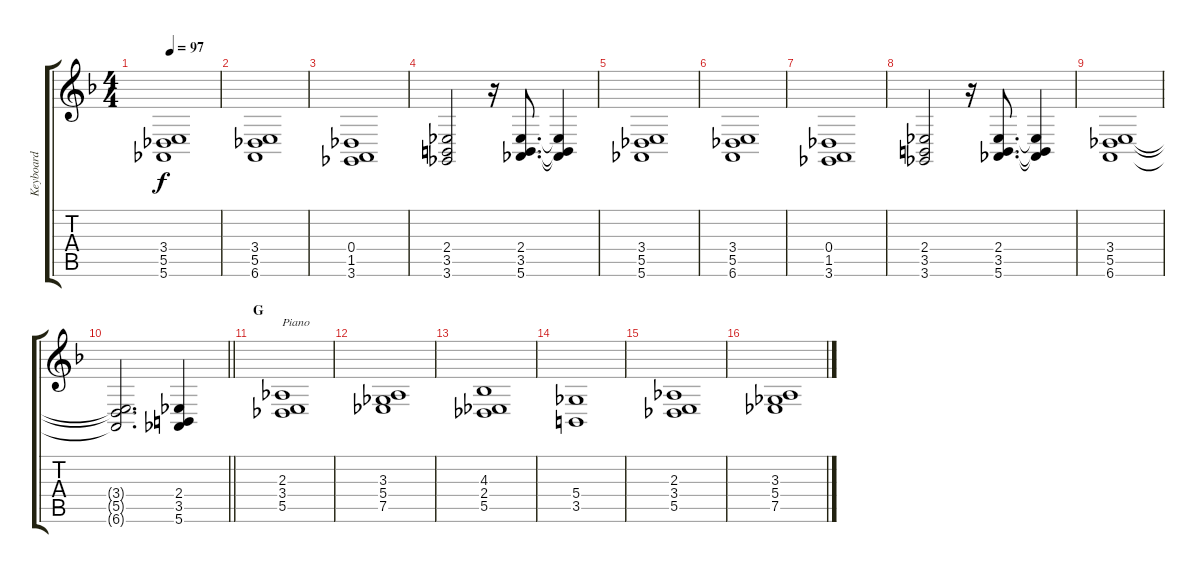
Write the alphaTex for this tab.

\track ("Keyboard" "Keyboard") {mute instrument acousticgrandpiano}
\staff {score tabs}
\tuning (Eb4 Bb3 Gb3 Db3 Ab2 Eb2) {hide}
\ts (4 4)
\tempo 97
\clef g2
\ks dminor
(3.4 5.5 5.6).1{dy f} |
(3.4 5.5 6.6).1 |
(0.4 1.5 3.6).1 |
(2.4 3.5 3.6).2 r.16 (2.4 3.5 5.6).8{d} (2.4{t} 3.5{t} 5.6{t}).4 |
(3.4 5.5 5.6).1 |
(3.4 5.5 6.6).1 |
(0.4 1.5 3.6).1 |
(2.4 3.5 3.6).2 r.16 (2.4 3.5 5.6).8{d} (2.4{t} 3.5{t} 5.6{t}).4 |
(3.4 5.5 6.6).1 |
\barLineRight lightlight
(3.4{t} 5.5{t} 6.6{t}).2{d} (2.4 3.5 5.6).4 |
\section ("" "G")
(2.3 3.4 5.5).1{txt "Piano" instrument acousticgrandpiano} |
(3.3 5.4 7.5).1 |
(4.3 2.4 5.5).1 |
(5.4 3.5).1 |
(2.3 3.4 5.5).1 |
(3.3 5.4 7.5).1
